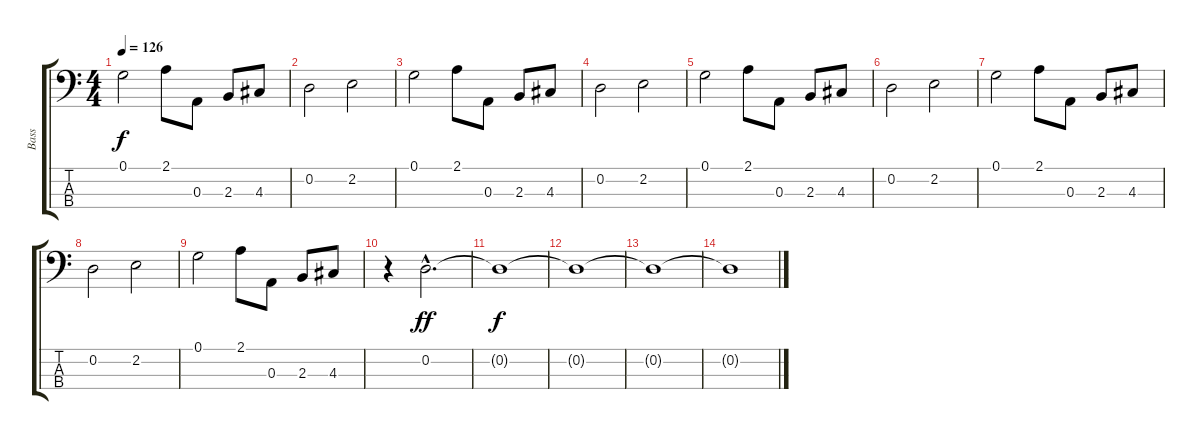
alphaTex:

\track ("Bass" "Bass") {instrument electricbasspick}
\staff {score tabs}
\tuning (G2 D2 A1 E1) {hide}
\ts (4 4)
\tempo 126
\clef f4
\ks c
0.1.2{dy f} 2.1.8 0.3.8 2.3.8 4.3.8 |
0.2.2 2.2.2 |
0.1.2 2.1.8 0.3.8 2.3.8 4.3.8 |
0.2.2 2.2.2 |
0.1.2 2.1.8 0.3.8 2.3.8 4.3.8 |
0.2.2 2.2.2 |
0.1.2 2.1.8 0.3.8 2.3.8 4.3.8 |
0.2.2 2.2.2 |
0.1.2 2.1.8 0.3.8 2.3.8 4.3.8 |
r.4 0.2{hac}.2{d dy ff} |
0.2{t}.1{dy f} |
0.2{t}.1 |
0.2{t}.1 |
0.2{t}.1
